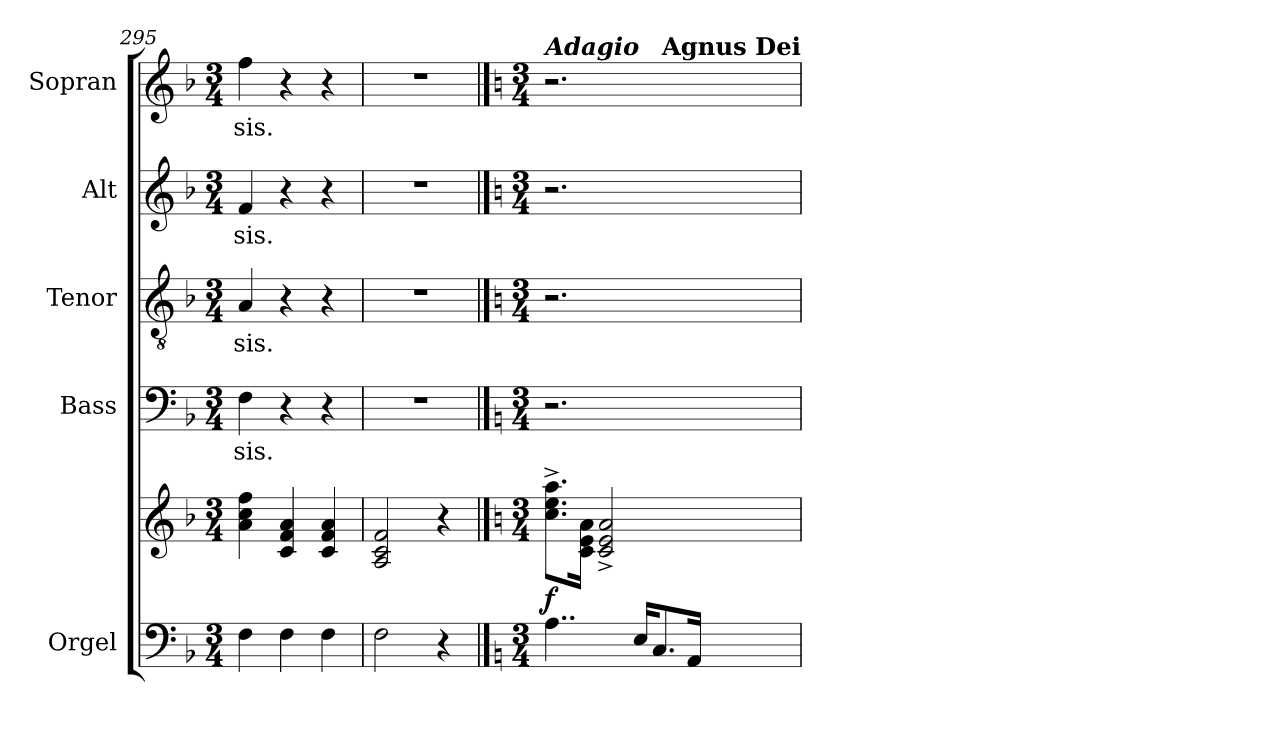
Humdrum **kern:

**kern	**kern	**dynam	**kern	**text	**kern	**text	**kern	**text	**kern	**text
*part5	*part5	*part5	*part4	*part4	*part3	*part3	*part2	*part2	*part1	*part1
*staff6	*staff5	*staff5/6	*staff4	*staff4	*staff3	*staff3	*staff2	*staff2	*staff1	*staff1
*I"Orgel	*	*	*I"Bass	*	*I"Tenor	*	*I"Alt	*	*I"Sopran	*
*I'Org.	*	*	*I'B.	*	*I'T.	*	*I'A.	*	*I'S.	*
*clefF4	*clefG2	*	*clefF4	*	*clefGv2	*	*clefG2	*	*clefG2	*
*k[b-]	*k[b-]	*	*k[b-]	*	*k[b-]	*	*k[b-]	*	*k[b-]	*
*F:	*F:	*	*F:	*	*F:	*	*F:	*	*F:	*
*M3/4	*M3/4	*	*M3/4	*	*M3/4	*	*M3/4	*	*M3/4	*
=295	=295	=295	=295	=295	=295	=295	=295	=295	=295	=295
!	!	!	!	!LO:LY:b	!	!LO:LY:b	!	!LO:LY:b	!	!LO:LY:b
4F\	4a\ 4cc\ 4ff\	.	4F\	-sis.	4A/	-sis.	4f/	-sis.	4ff\	-sis.
4F\	4c/ 4f/ 4a/	.	4r	.	4r	.	4r	.	4r	.
4F\	4c/ 4f/ 4a/	.	4r	.	4r	.	4r	.	4r	.
=296	=296	=296	=296	=296	=296	=296	=296	=296	=296	=296
2F\	2A/ 2c/ 2f/	.	2.r	.	2.r	.	2.r	.	2.r	.
4r	4r	.	.	.	.	.	.	.	.	.
!!LO:LB:g=z
==297	==297	==297	==297	==297	==297	==297	==297	==297	==297	==297
*k[]	*k[]	*	*k[]	*	*k[]	*	*k[]	*	*k[]	*
*C:	*C:	*	*C:	*	*C:	*	*C:	*	*C:	*
*M3/4	*M3/4	*	*M3/4	*	*M3/4	*	*M3/4	*	*M3/4	*
!	!	!	!	!	!	!	!	!	!LO:TX:a:Bi:t=Adagio	!
!	!	!LO:DY:b	!	!	!	!	!	!	!	!
4..A\	8.cc\^> 8.ee\^> 8.aa\^>L	f	2.r	.	2.r	.	2.r	.	2.r	.
.	16c\ 16e\ 16a\Jk	.	.	.	.	.	.	.	.	.
.	2c/^< 2e/^< 2a/^<	.	.	.	.	.	.	.	.	.
16E/KL	.	.	.	.	.	.	.	.	.	.
8.C/	.	.	.	.	.	.	.	.	.	.
16AA/Jk	.	.	.	.	.	.	.	.	.	.
1ryy	1ryy	.	1ryy	.	1ryy	.	1ryy	.	1ryy	.
!	!	!	!	!	!	!	!	!	!LO:TX:a:B:t=Agnus Dei	!
=	=	=	=	=	=	=	=	=	=	=
*-	*-	*-	*-	*-	*-	*-	*-	*-	*-	*-
